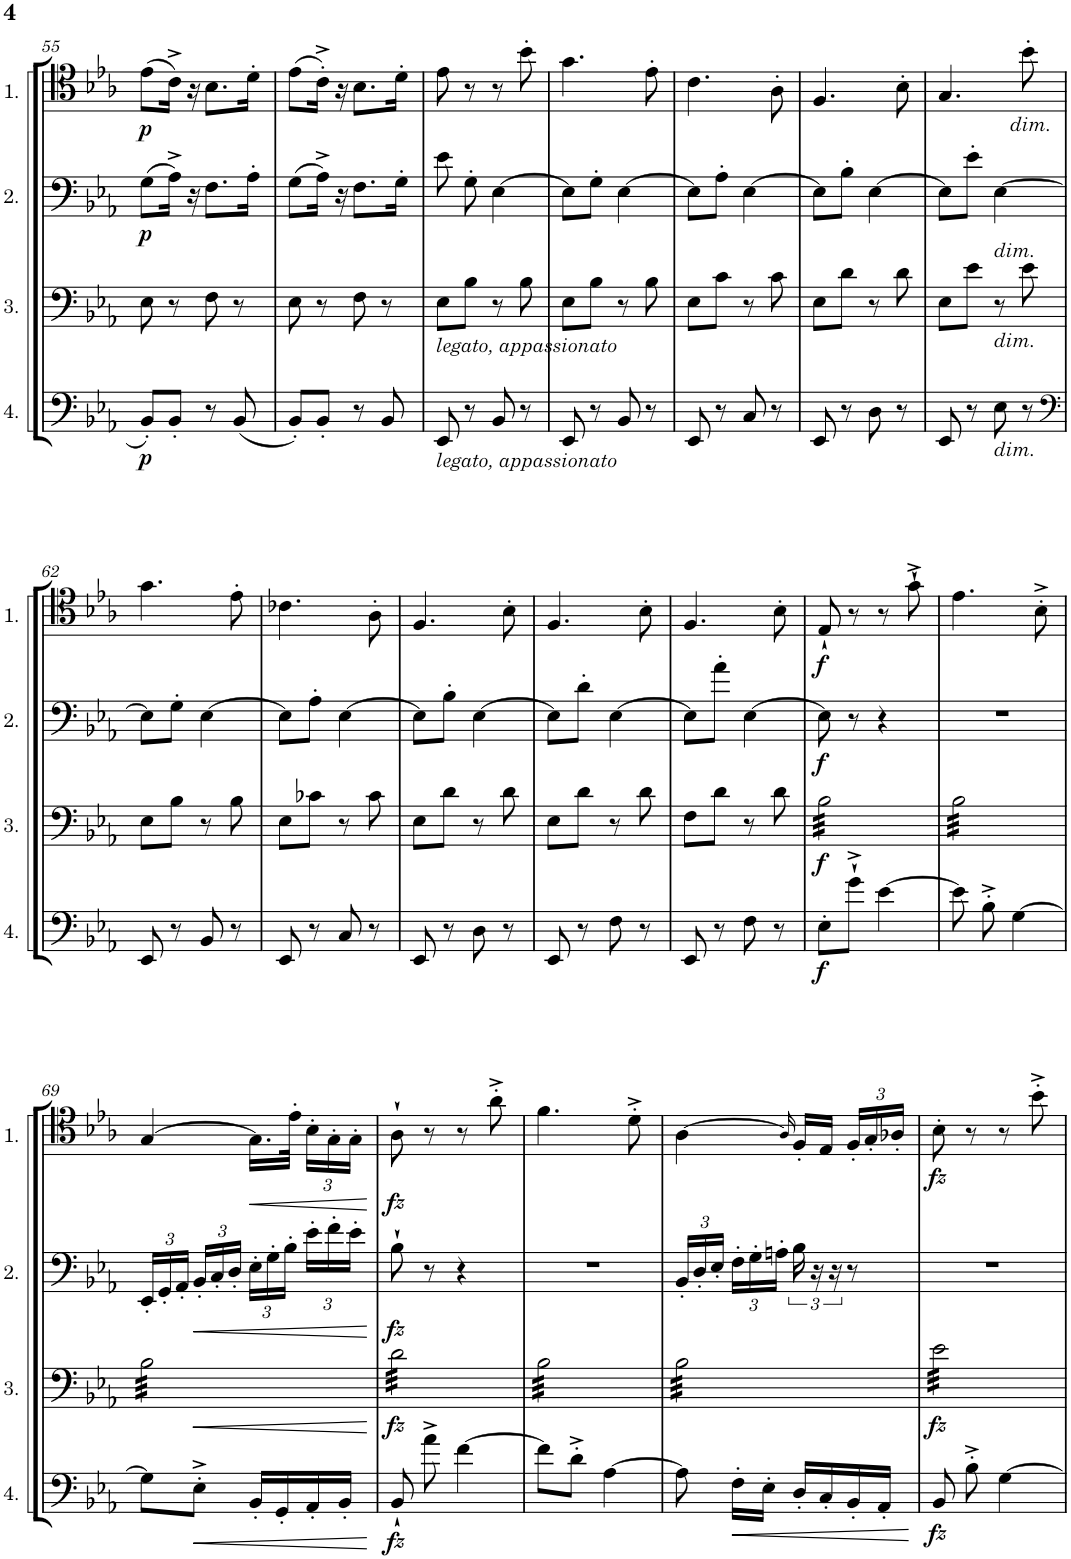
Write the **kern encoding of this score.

**kern	**dynam	**kern	**dynam	**kern	**dynam	**kern	**dynam
*part4	*part4	*part3	*part3	*part2	*part2	*part1	*part1
*staff4	*staff4	*staff3	*staff3	*staff2	*staff2	*staff1	*staff1
*I"Cello 4	*	*I"Cello 3	*	*I"Cello 2	*	*I"Cello 1	*
!!LO:PB:g=z
*clefF4	*	*clefF4	*	*clefF4	*	*clefC4	*
*k[b-e-a-]	*	*k[b-e-a-]	*	*k[b-e-a-]	*	*k[b-e-a-]	*
*M2/4	*	*M2/4	*	*M2/4	*	*M2/4	*
=55	=55	=55	=55	=55	=55	=55	=55
!	!LO:DY:b	!	!	!	!LO:DY:b	!	!LO:DY:b
8BB-'/L	p	8E-\	.	(8G\L	p	(8e-\L	p
8BB-'/J	.	8r	.	16A-^\Jk)	.	16c^\Jk)	.
.	.	.	.	16r	.	16r	.
8r	.	8F\	.	8.F\L	.	8.B-\L	.
(8BB-/	.	8r	.	.	.	.	.
.	.	.	.	16A-'\Jk	.	16d'\Jk	.
=56	=56	=56	=56	=56	=56	=56	=56
8BB-'/L)	.	8E-\	.	(8G\L	.	(8e-\L	.
8BB-'/J	.	8r	.	16A-^\Jk)	.	16c'^\Jk)	.
.	.	.	.	16r	.	16r	.
8r	.	8F\	.	8.F\L	.	8.B-\L	.
8BB-/	.	8r	.	.	.	.	.
.	.	.	.	16G'\Jk	.	16d'\Jk	.
=57	=57	=57	=57	=57	=57	=57	=57
!	!	!LO:TX:b:i:t=legato, appassionato	!	!	!	!	!
!LO:TX:b:i:t=legato, appassionato	!	!	!	!	!	!	!
8EE-/	.	8E-\L	.	8e-\	.	8e-\	.
8r	.	8B-\J	.	8G'\	.	8r	.
8BB-/	.	8r	.	[4E-\	.	8r	.
8r	.	8B-\	.	.	.	8b-'\	.
=58	=58	=58	=58	=58	=58	=58	=58
8EE-/	.	8E-\L	.	8E-\L]	.	4.g\	.
8r	.	8B-\J	.	8G'\J	.	.	.
8BB-/	.	8r	.	[4E-\	.	.	.
8r	.	8B-\	.	.	.	8e-'\	.
=59	=59	=59	=59	=59	=59	=59	=59
8EE-/	.	8E-\L	.	8E-\L]	.	4.c\	.
8r	.	8c\J	.	8A-'\J	.	.	.
8C/	.	8r	.	[4E-\	.	.	.
8r	.	8c\	.	.	.	8A-'\	.
=60	=60	=60	=60	=60	=60	=60	=60
8EE-/	.	8E-\L	.	8E-\L]	.	4.F/	.
8r	.	8d\J	.	8B-'\J	.	.	.
8D\	.	8r	.	[4E-\	.	.	.
8r	.	8d\	.	.	.	8B-'\	.
=61	=61	=61	=61	=61	=61	=61	=61
8EE-/	.	8E-\L	.	8E-\L]	.	4.G/	.
8r	.	8e-\J	.	8e-'\J	.	.	.
!	!	!	!	!LO:TX:b:i:t=dim.	!	!	!
!	!	!LO:TX:b:i:t=dim.	!	!	!	!	!
!LO:TX:b:i:t=dim.	!	!	!	!	!	!	!
8E-\	.	8r	.	[4E-\	.	.	.
!	!	!	!	!	!	!LO:TX:b:i:t=dim.	!
8r	.	8e-\	.	.	.	8b-'\	.
!!LO:LB:g=z
=62	=62	=62	=62	=62	=62	=62	=62
*clefF4	*	*	*	*	*	*	*
8EE-/	.	8E-\L	.	8E-\L]	.	4.g\	.
8r	.	8B-\J	.	8G'\J	.	.	.
8BB-/	.	8r	.	[4E-\	.	.	.
8r	.	8B-\	.	.	.	8e-'\	.
=63	=63	=63	=63	=63	=63	=63	=63
8EE-/	.	8E-\L	.	8E-\L]	.	4.c-X\	.
8r	.	8c-X\J	.	8A-'\J	.	.	.
8C/	.	8r	.	[4E-\	.	.	.
8r	.	8c-\	.	.	.	8A-'\	.
=64	=64	=64	=64	=64	=64	=64	=64
8EE-/	.	8E-\L	.	8E-\L]	.	4.F/	.
8r	.	8d\J	.	8B-'\J	.	.	.
8D\	.	8r	.	[4E-\	.	.	.
8r	.	8d\	.	.	.	8B-'\	.
=65	=65	=65	=65	=65	=65	=65	=65
8EE-/	.	8E-\L	.	8E-\L]	.	4.F/	.
8r	.	8d\J	.	8d'\J	.	.	.
8F\	.	8r	.	[4E-\	.	.	.
8r	.	8d\	.	.	.	8B-'\	.
=66	=66	=66	=66	=66	=66	=66	=66
8EE-/	.	8F\L	.	8E-\L]	.	4.F/	.
8r	.	8d\J	.	8a-'\J	.	.	.
8F\	.	8r	.	[4E-\	.	.	.
8r	.	8d\	.	.	.	8B-'\	.
=67	=67	=67	=67	=67	=67	=67	=67
!	!LO:DY:b	!	!LO:DY:b	!	!LO:DY:b	!	!LO:DY:b
*	*	*tremolo	*	*	*	*	*
8E-'\L	f	32B-\LLL	f	8E-\]	f	8E-`/	f
.	.	32B-\	.	.	.	.	.
.	.	32B-\	.	.	.	.	.
.	.	32B-\	.	.	.	.	.
8g`^\J	.	32B-\	.	8r	.	8r	.
.	.	32B-\	.	.	.	.	.
.	.	32B-\	.	.	.	.	.
.	.	32B-\	.	.	.	.	.
[4e-\	.	32B-\	.	4r	.	8r	.
.	.	32B-\	.	.	.	.	.
.	.	32B-\	.	.	.	.	.
.	.	32B-\	.	.	.	.	.
.	.	32B-\	.	.	.	8g^`>\	.
.	.	32B-\	.	.	.	.	.
.	.	32B-\	.	.	.	.	.
.	.	32B-\JJJ	.	.	.	.	.
=68	=68	=68	=68	=68	=68	=68	=68
8e-\]	.	32B-\LLL	.	2r	.	4.e-\	.
.	.	32B-\	.	.	.	.	.
.	.	32B-\	.	.	.	.	.
.	.	32B-\	.	.	.	.	.
8B-'^\	.	32B-\	.	.	.	.	.
.	.	32B-\	.	.	.	.	.
.	.	32B-\	.	.	.	.	.
.	.	32B-\	.	.	.	.	.
[4G\	.	32B-\	.	.	.	.	.
.	.	32B-\	.	.	.	.	.
.	.	32B-\	.	.	.	.	.
.	.	32B-\	.	.	.	.	.
.	.	32B-\	.	.	.	8B-'^\	.
.	.	32B-\	.	.	.	.	.
.	.	32B-\	.	.	.	.	.
.	.	32B-\JJJ	.	.	.	.	.
!!LO:LB:g=z
=69	=69	=69	=69	=69	=69	=69	=69
!	!	!	!LO:HP:b	!	!	!	!
*	*	*	*	*Xbrackettup	*	*	*
8G\L]	.	32B-\LLL	<	24EE-'/LL	.	[4G/	.
.	.	32B-\	.	.	.	.	.
.	.	.	.	24GG'/	.	.	.
.	.	32B-\	.	.	.	.	.
.	.	.	.	24AA-'/JJ	.	.	.
.	.	32B-\	.	.	.	.	.
!	!LO:HP:b	!	!	!	!LO:HP:b	!	!
8E-'^\J	<	32B-\	.	24BB-'/LL	<	.	.
.	.	32B-\	.	.	.	.	.
.	.	.	.	24C'/	.	.	.
.	.	32B-\	.	.	.	.	.
.	.	.	.	24D'/JJ	.	.	.
.	.	32B-\	.	.	.	.	.
!	!	!	!	!	!	!	!LO:HP:b
16BB-'/LL	.	32B-\	.	24E-'\LL	.	16.G\LL]	<
.	.	32B-\	.	.	.	.	.
.	.	.	.	24G'\	.	.	.
16GG'/	.	32B-\	.	.	.	.	.
.	.	.	.	24B-'\JJ	.	.	.
.	.	32B-\	.	.	.	32e-'\JJk	.
*	*	*	*	*	*	*Xbrackettup	*
16AA-'/	.	32B-\	.	24e-'\LL	.	24B-'\LL	.
.	.	32B-\	.	.	.	.	.
.	.	.	.	24f'\	.	24G'\	.
16BB-'/JJ	.	32B-\	.	.	.	.	.
.	.	.	.	24e-'\JJ	.	24G'\JJ	.
.	.	32B-\JJJ	.	.	.	.	.
.	[	.	[	.	[	.	[
=70	=70	=70	=70	=70	=70	=70	=70
!	!LO:DY:b	!	!LO:DY:b	!	!LO:DY:b	!	!LO:DY:b
8BB-`/	fz	32d\LLL	fz	8B-`\	fz	8A-`\	fz
.	.	32d\	.	.	.	.	.
.	.	32d\	.	.	.	.	.
.	.	32d\	.	.	.	.	.
8a-^\	.	32d\	.	8r	.	8r	.
.	.	32d\	.	.	.	.	.
.	.	32d\	.	.	.	.	.
.	.	32d\	.	.	.	.	.
[4f\	.	32d\	.	4r	.	8r	.
.	.	32d\	.	.	.	.	.
.	.	32d\	.	.	.	.	.
.	.	32d\	.	.	.	.	.
.	.	32d\	.	.	.	8a-'^\	.
.	.	32d\	.	.	.	.	.
.	.	32d\	.	.	.	.	.
.	.	32d\JJJ	.	.	.	.	.
=71	=71	=71	=71	=71	=71	=71	=71
8f\L]	.	32B-\LLL	.	2r	.	4.f\	.
.	.	32B-\	.	.	.	.	.
.	.	32B-\	.	.	.	.	.
.	.	32B-\	.	.	.	.	.
8d'^\J	.	32B-\	.	.	.	.	.
.	.	32B-\	.	.	.	.	.
.	.	32B-\	.	.	.	.	.
.	.	32B-\	.	.	.	.	.
[4A-\	.	32B-\	.	.	.	.	.
.	.	32B-\	.	.	.	.	.
.	.	32B-\	.	.	.	.	.
.	.	32B-\	.	.	.	.	.
.	.	32B-\	.	.	.	8d'^\	.
.	.	32B-\	.	.	.	.	.
.	.	32B-\	.	.	.	.	.
.	.	32B-\JJJ	.	.	.	.	.
=72	=72	=72	=72	=72	=72	=72	=72
8A-\]	.	32B-\LLL	.	24BB-'/LL	.	[4A-\	.
.	.	32B-\	.	.	.	.	.
.	.	.	.	24D'/	.	.	.
.	.	32B-\	.	.	.	.	.
.	.	.	.	24E-'/JJ	.	.	.
.	.	32B-\	.	.	.	.	.
!	!LO:HP:b	!	!	!	!	!	!
16F'\LL	<	32B-\	.	24F'\LL	.	.	.
.	.	32B-\	.	.	.	.	.
.	.	.	.	24G'\	.	.	.
16E-'\JJ	.	32B-\	.	.	.	.	.
.	.	.	.	24An'\JJ	.	.	.
.	.	32B-\	.	.	.	.	.
.	.	.	.	.	.	16qA-/]	.
*	*	*	*	*brackettup	*	*	*
16D'/LL	.	32B-\	.	24B-\	.	16F'/LL	.
.	.	32B-\	.	.	.	.	.
.	.	.	.	24r	.	.	.
16C'/	.	32B-\	.	.	.	16E-/JJ	.
.	.	.	.	24r	.	.	.
.	.	32B-\	.	.	.	.	.
16BB-'/	.	32B-\	.	8r	.	24F'/LL	.
.	.	32B-\	.	.	.	.	.
.	.	.	.	.	.	24G'/	.
16AA-'/JJ	.	32B-\	.	.	.	.	.
.	.	.	.	.	.	24A-X'/JJ	.
.	.	32B-\JJJ	.	.	.	.	.
.	[	.	.	.	.	.	.
=73	=73	=73	=73	=73	=73	=73	=73
!	!LO:DY:b	!	!LO:DY:b	!	!	!	!LO:DY:b
8BB-/	fz	32e-\LLL	fz	2r	.	8B-'\	fz
.	.	32e-\	.	.	.	.	.
.	.	32e-\	.	.	.	.	.
.	.	32e-\	.	.	.	.	.
8B-'^\	.	32e-\	.	.	.	8r	.
.	.	32e-\	.	.	.	.	.
.	.	32e-\	.	.	.	.	.
.	.	32e-\	.	.	.	.	.
[4G\	.	32e-\	.	.	.	8r	.
.	.	32e-\	.	.	.	.	.
.	.	32e-\	.	.	.	.	.
.	.	32e-\	.	.	.	.	.
.	.	32e-\	.	.	.	8b-'^\	.
.	.	32e-\	.	.	.	.	.
.	.	32e-\	.	.	.	.	.
.	.	32e-\JJJ	.	.	.	.	.
*	*	*Xtremolo	*	*	*	*	*
=	=	=	=	=	=	=	=
*-	*-	*-	*-	*-	*-	*-	*-
